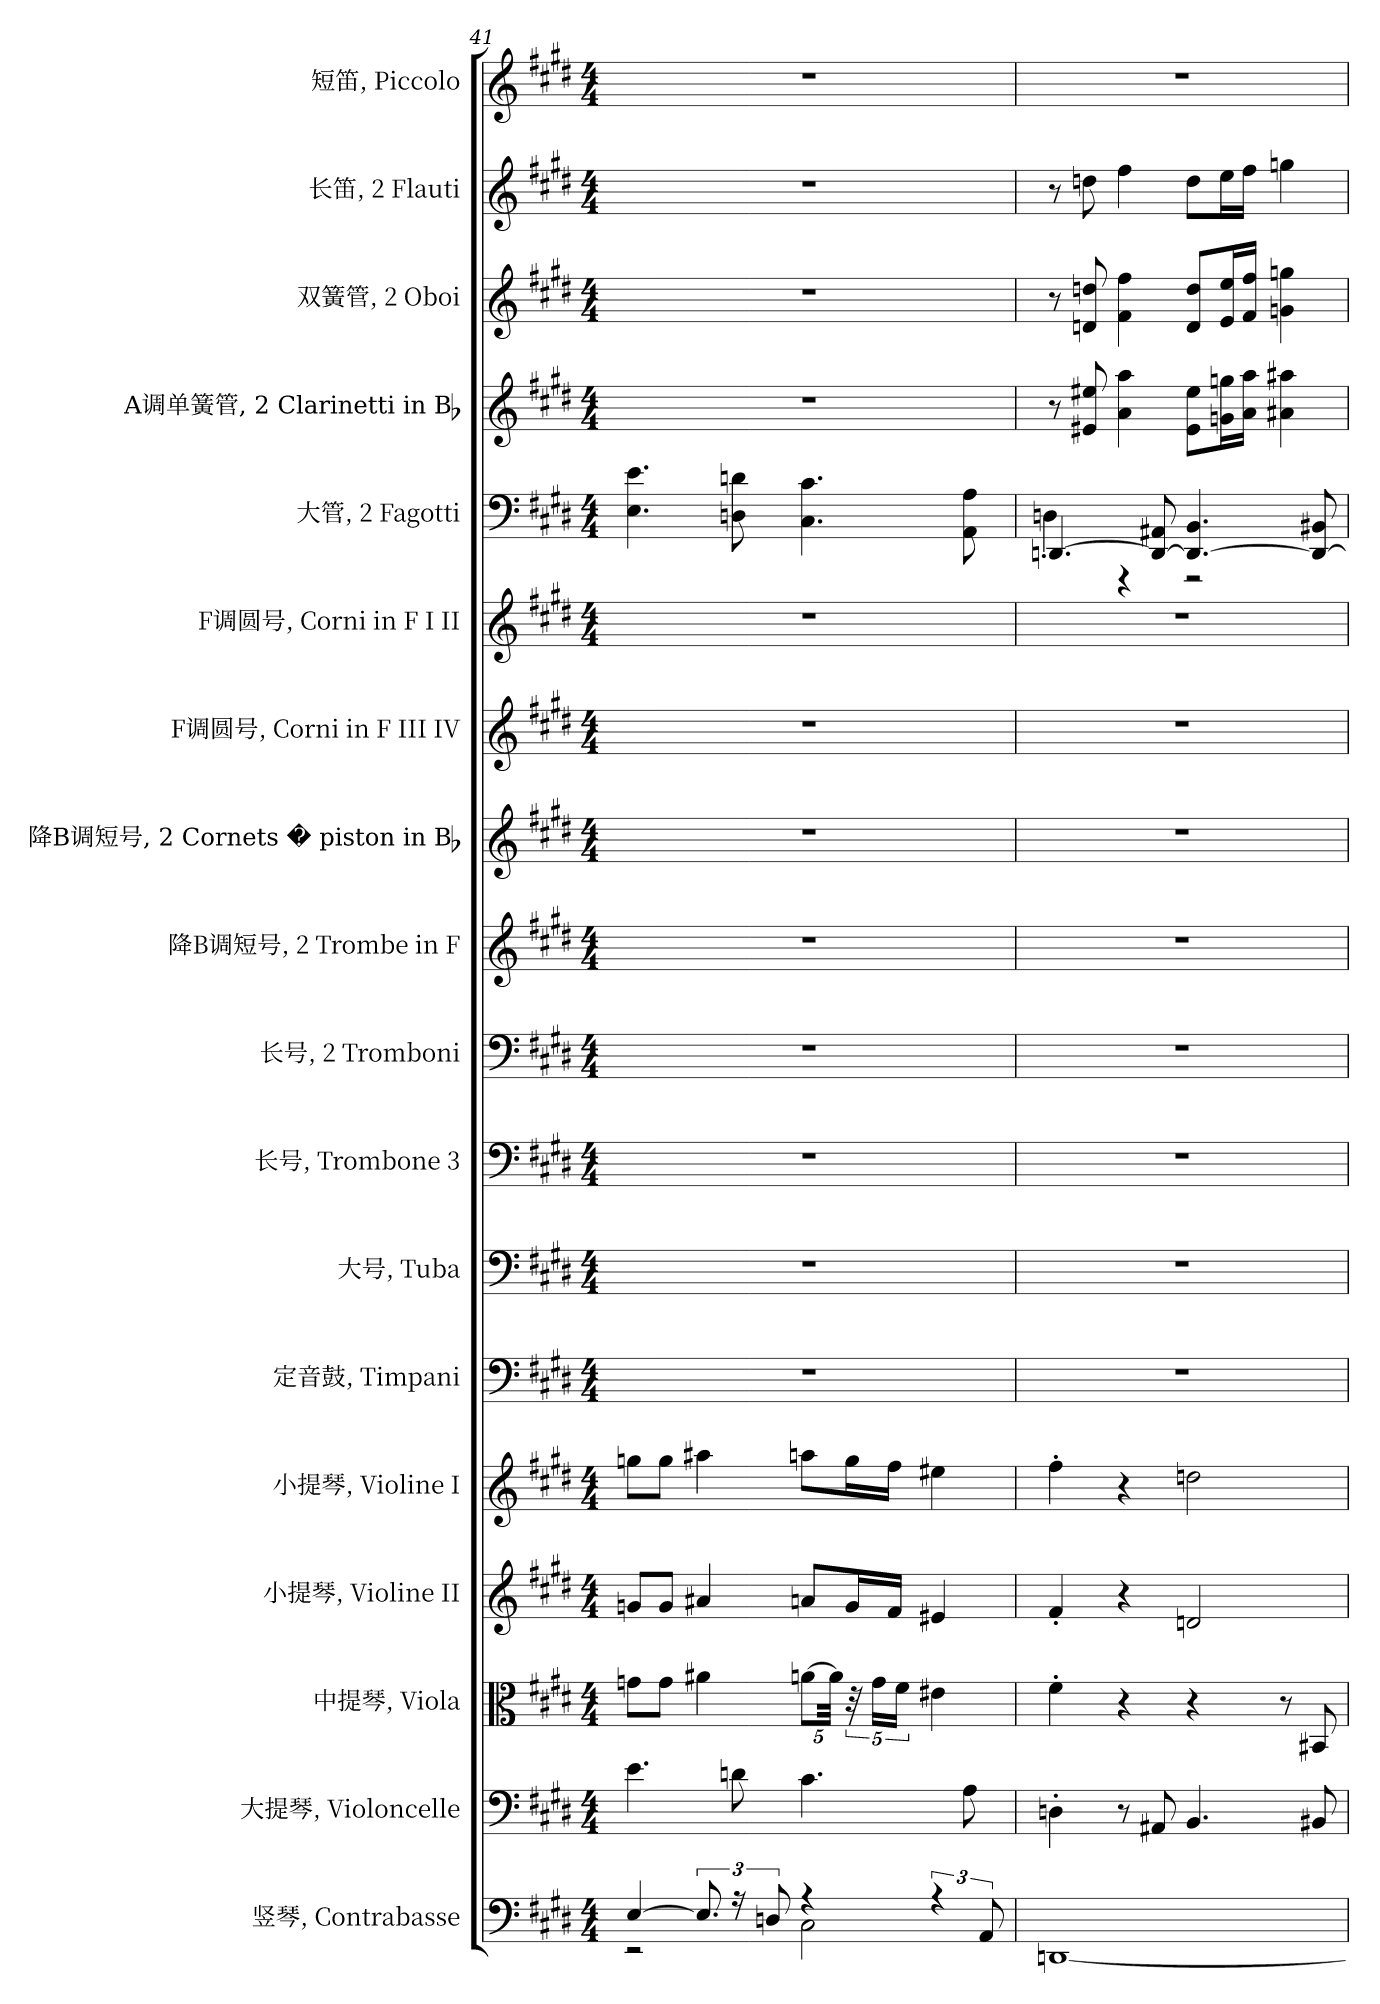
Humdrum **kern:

**kern	**kern	**kern	**kern	**kern	**kern	**kern	**kern	**kern	**kern	**kern	**kern	**kern	**kern	**kern	**kern	**kern	**kern
*part18	*part17	*part16	*part15	*part14	*part13	*part12	*part11	*part10	*part9	*part8	*part7	*part6	*part5	*part4	*part3	*part2	*part1
*staff18	*staff17	*staff16	*staff15	*staff14	*staff13	*staff12	*staff11	*staff10	*staff9	*staff8	*staff7	*staff6	*staff5	*staff4	*staff3	*staff2	*staff1
*I"竖琴, Contrabasse	*I"大提琴, Violoncelle	*I"中提琴, Viola	*I"小提琴, Violine II	*I"小提琴, Violine I	*I"定音鼓, Timpani	*I"大号, Tuba	*I"长号, Trombone 3	*I"长号, 2 Tromboni	*I"降B调短号, 2 Trombe in F	*I"降B调短号, 2 Cornets � piston in Bb	*I"F调圆号, Corni in F III IV	*I"F调圆号, Corni in F I II	*I"大管, 2 Fagotti	*I"A调单簧管, 2 Clarinetti in Bb	*I"双簧管, 2 Oboi	*I"长笛, 2 Flauti	*I"短笛, Piccolo
*	*I'Vc.	*I'Vla.	*I'Vln.	*I'Vln.	*I'Timp.	*I'Tba.	*I'Tbn.	*I'Tbn.	*	*I'B♭ Cnt.	*	*	*	*I'A Cl.	*I'Ob.	*I'Fl.	*I'Picc.
*clefF4	*clefF4	*clefC3	*clefG2	*clefG2	*clefF4	*clefF4	*clefF4	*clefF4	*clefG2	*clefG2	*clefG2	*clefG2	*clefF4	*clefG2	*clefG2	*clefG2	*clefG2
*	*	*	*	*	*	*	*	*	*ITrd1c2	*ITrd1c2	*ITrd4c7	*ITrd4c7	*	*ITrd2c3	*	*	*ITrd-7c-12
*k[f#c#g#d#]	*k[f#c#g#d#]	*k[f#c#g#d#]	*k[f#c#g#d#]	*k[f#c#g#d#]	*k[f#c#g#d#]	*k[f#c#g#d#]	*k[f#c#g#d#]	*k[f#c#g#d#]	*k[f#c#]	*k[f#c#]	*k[f#c#g#]	*k[f#c#g#]	*k[f#c#g#d#]	*k[f#c#g#d#a#e#b#]	*k[f#c#g#d#]	*k[f#c#g#d#]	*k[f#c#g#d#]
*M4/4	*M4/4	*M4/4	*M4/4	*M4/4	*M4/4	*M4/4	*M4/4	*M4/4	*M4/4	*M4/4	*M4/4	*M4/4	*M4/4	*M4/4	*M4/4	*M4/4	*M4/4
*MM122	*MM122	*MM122	*MM122	*MM122	*MM122	*MM122	*MM122	*MM122	*MM122	*MM122	*MM122	*MM122	*MM122	*MM122	*MM122	*MM122	*MM122
=41	=41	=41	=41	=41	=41	=41	=41	=41	=41	=41	=41	=41	=41	=41	=41	=41	=41
*^	*	*	*	*	*	*	*	*	*	*	*	*	*	*	*	*	*
[4E/	2r	4.e\	8gn\L	8gn/L	8ggn\L	1r	1r	1r	1r	1r	1r	1r	1r	4.E\ 4.e\	1r	1r	1r	1r
.	.	.	8g\J	8g/J	8gg\J	.	.	.	.	.	.	.	.	.	.	.	.	.
12.E/]	.	.	4a#X\	4a#X/	4aa#X\	.	.	.	.	.	.	.	.	.	.	.	.	.
24r	.	8dn\	.	.	.	.	.	.	.	.	.	.	.	8Dn\ 8dn\	.	.	.	.
12Dn/	.	.	.	.	.	.	.	.	.	.	.	.	.	.	.	.	.	.
4r	2C#\	4.c#\	[10an\L	8an/L	8aan\L	.	.	.	.	.	.	.	.	4.C#\ 4.c#\	.	.	.	.
.	.	.	40a\Jkk]	.	.	.	.	.	.	.	.	.	.	.	.	.	.	.
.	.	.	40r	16g/L	16gg\L	.	.	.	.	.	.	.	.	.	.	.	.	.
.	.	.	20g\LL	.	.	.	.	.	.	.	.	.	.	.	.	.	.	.
.	.	.	.	16f#/JJ	16ff#\JJ	.	.	.	.	.	.	.	.	.	.	.	.	.
.	.	.	20f#\JJ	.	.	.	.	.	.	.	.	.	.	.	.	.	.	.
6r	.	.	4e#X\	4e#X/	4ee#X\	.	.	.	.	.	.	.	.	.	.	.	.	.
.	.	8A\	.	.	.	.	.	.	.	.	.	.	.	8AA\ 8A\	.	.	.	.
12AA/	.	.	.	.	.	.	.	.	.	.	.	.	.	.	.	.	.	.
*v	*v	*	*	*	*	*	*	*	*	*	*	*	*	*	*	*	*	*
!!LO:PB:g=z
=42	=42	=42	=42	=42	=42	=42	=42	=42	=42	=42	=42	=42	=42	=42	=42	=42	=42
*	*	*	*	*	*	*	*	*	*	*	*	*	*	*	*	*	*MM110
*	*	*	*	*	*	*	*	*	*	*	*	*	*^	*	*	*	*
[1DDn	4Dn'\	4f#'\	4f#'/	4ff#'\	1r	1r	1r	1r	1r	1r	1r	1r	[4.DDn/	4Dn'\	8r	8r	8r	1r
.	.	.	.	.	.	.	.	.	.	.	.	.	.	.	8c##X/ 8cc##X/	8dn/ 8ddn/	8ddn\	.
.	8r	4r	4r	4r	.	.	.	.	.	.	.	.	.	4r	4f#\ 4ff#\	4f#\ 4ff#\	4ff#\	.
.	8AA#X/	.	.	.	.	.	.	.	.	.	.	.	8DD/_ 8AA#X/	.	.	.	.	.
.	4.BB/	4r	2dn/	2ddn\	.	.	.	.	.	.	.	.	4.DD/_ 4.BB/	2r	8c##\ 8cc##\L	8d/ 8dd/L	8dd\L	.
.	.	.	.	.	.	.	.	.	.	.	.	.	.	.	16en\ 16een\L	16e/ 16ee/L	16ee\L	.
.	.	.	.	.	.	.	.	.	.	.	.	.	.	.	16f#\ 16ff#\JJ	16f#/ 16ff#/JJ	16ff#\JJ	.
.	.	8r	.	.	.	.	.	.	.	.	.	.	.	.	4f##X\ 4ff##X\	4gn\ 4ggn\	4ggn\	.
.	8BB#X/	8BB#X/	.	.	.	.	.	.	.	.	.	.	8DD/_ 8BB#X/	.	.	.	.	.
*	*	*	*	*	*	*	*	*	*	*	*	*	*v	*v	*	*	*	*
=	=	=	=	=	=	=	=	=	=	=	=	=	=	=	=	=	=
*-	*-	*-	*-	*-	*-	*-	*-	*-	*-	*-	*-	*-	*-	*-	*-	*-	*-
